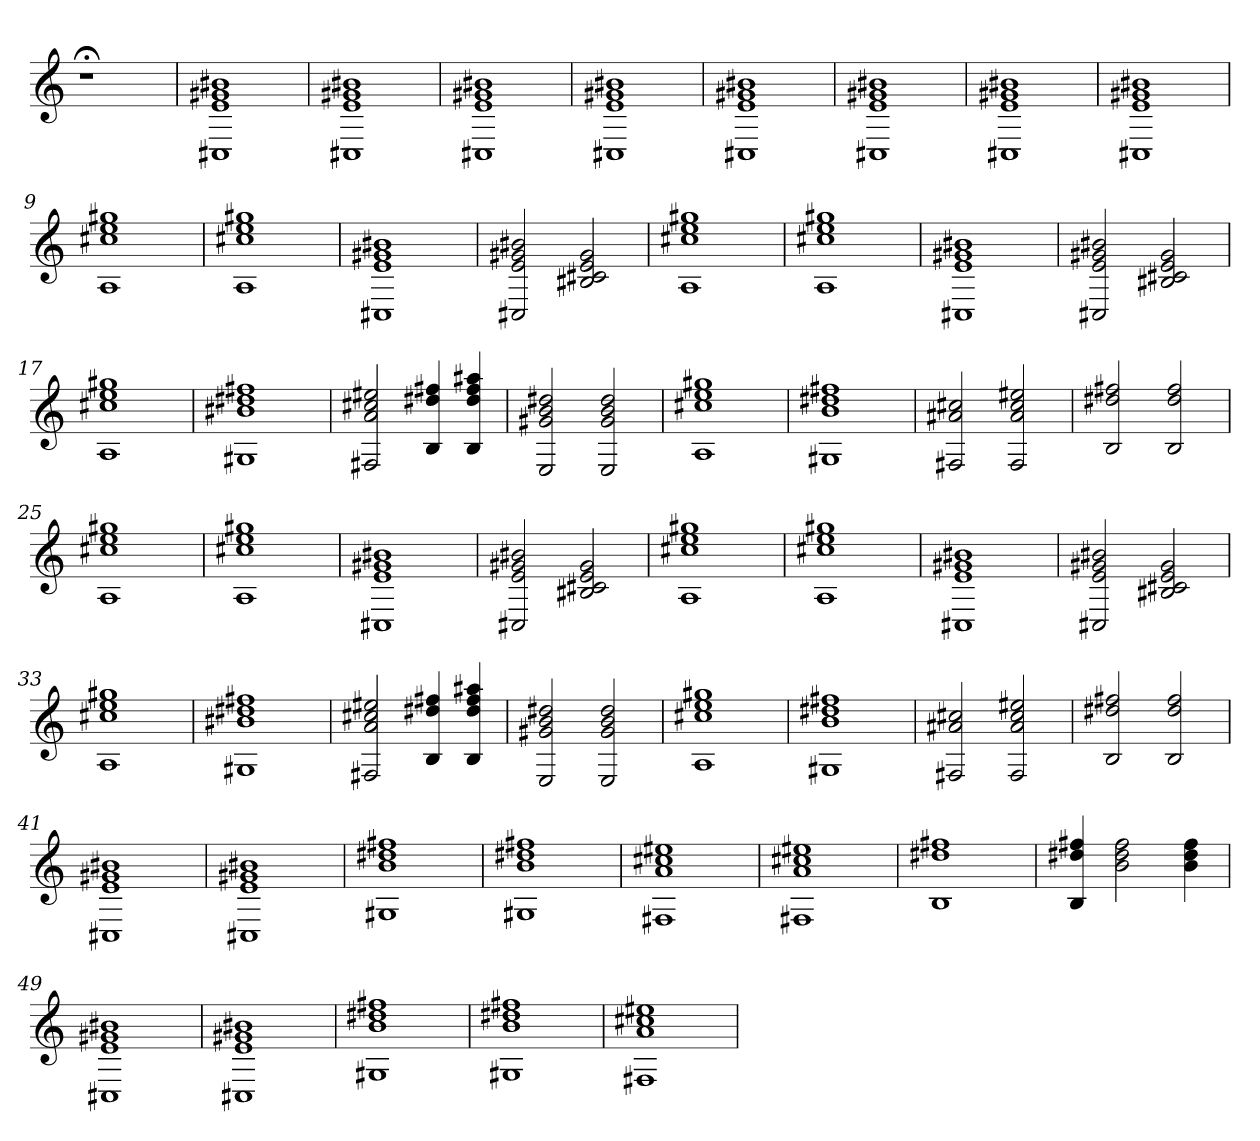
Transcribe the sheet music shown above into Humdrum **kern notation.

**kern
*part1
*staff1
=
1r;<
=1
1C#X 1e 1g#X 1b#X
=2
1C#X 1e 1g#X 1b#X
=3
1C#X 1e 1g#X 1b#X
=4
1C#X 1e 1g#X 1b#X
=5
1C#X 1e 1g#X 1b#X
=6
1C#X 1e 1g#X 1b#X
=7
1C#X 1e 1g#X 1b#X
=8
1C#X 1e 1g#X 1b#X
=9
1A 1cc#X 1ee 1gg#X
=10
1A 1cc#X 1ee 1gg#X
=11
1C#X 1e 1g#X 1b#X
=12
2C#X 2e 2g#X 2b#X
2B#X 2c#X 2e 2g#
=13
1A 1cc#X 1ee 1gg#X
=14
1A 1cc#X 1ee 1gg#X
=15
1C#X 1e 1g#X 1b#X
=16
2C#X 2e 2g#X 2b#X
2B#X 2c#X 2e 2g#
=17
1A 1cc#X 1ee 1gg#X
=18
1G#X 1b#X 1dd#X 1ff#X
=19
2F#X 2a 2cc#X 2ee#X
4B 4dd#X 4ff#X
4B 4dd# 4ff# 4aa#X
=20
2E 2g#X 2b 2dd#X
2E 2g# 2b 2dd#
=21
1A 1cc#X 1ee 1gg#X
=22
1G#X 1b 1dd#X 1ff#X
=23
2F#X 2a#X 2cc#X
2F# 2a# 2cc# 2ee#X
=24
2B 2dd#X 2ff#X
2B 2dd# 2ff#
=25
1A 1cc#X 1ee 1gg#X
=26
1A 1cc#X 1ee 1gg#X
=27
1C#X 1e 1g#X 1b#X
=28
2C#X 2e 2g#X 2b#X
2B#X 2c#X 2e 2g#
=29
1A 1cc#X 1ee 1gg#X
=30
1A 1cc#X 1ee 1gg#X
=31
1C#X 1e 1g#X 1b#X
=32
2C#X 2e 2g#X 2b#X
2B#X 2c#X 2e 2g#
=33
1A 1cc#X 1ee 1gg#X
=34
1G#X 1b#X 1dd#X 1ff#X
=35
2F#X 2a 2cc#X 2ee#X
4B 4dd#X 4ff#X
4B 4dd# 4ff# 4aa#X
=36
2E 2g#X 2b 2dd#X
2E 2g# 2b 2dd#
=37
1A 1cc#X 1ee 1gg#X
=38
1G#X 1b 1dd#X 1ff#X
=39
2F#X 2a#X 2cc#X
2F# 2a# 2cc# 2ee#X
=40
2B 2dd#X 2ff#X
2B 2dd# 2ff#
=41
1C#X 1e 1g#X 1b#X
=42
1C#X 1e 1g#X 1b#X
=43
1G#X 1b 1dd#X 1ff#X
=44
1G#X 1b 1dd#X 1ff#X
=45
1F#X 1a 1cc#X 1ee#X
=46
1F#X 1a 1cc#X 1ee#X
=47
1B 1dd#X 1ff#X
=48
4B 4dd#X 4ff#X
2b 2dd# 2ff#
4b 4dd# 4ff#
=49
1C#X 1e 1g#X 1b#X
=50
1C#X 1e 1g#X 1b#X
=51
1G#X 1b 1dd#X 1ff#X
=52
1G#X 1b 1dd#X 1ff#X
=53
1F#X 1a 1cc#X 1ee#X
=
*-
